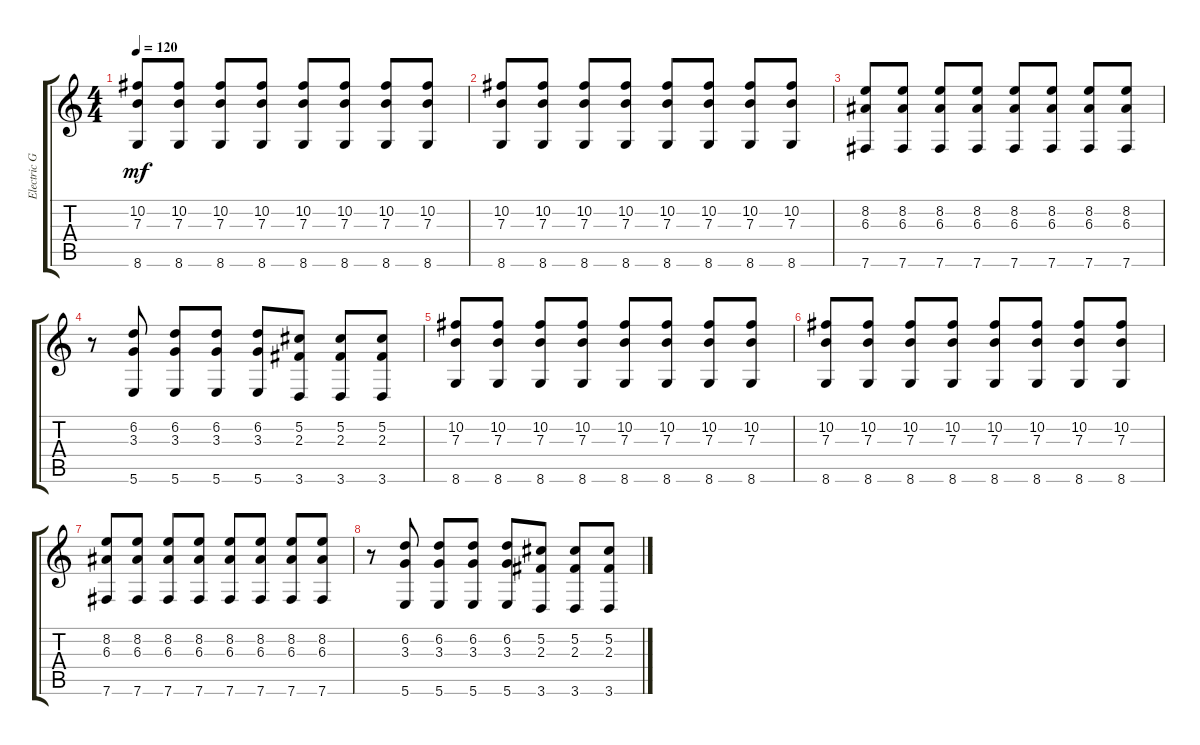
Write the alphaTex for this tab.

\track ("Electric Guitar" "Electric G") {instrument overdrivenguitar}
\staff {score tabs}
\tuning (Db4 Ab3 E3 B2 Gb2 B1) {hide}
\ts (4 4)
\tempo 120
\clef g2
\ks c
(10.2 7.3 8.6).8{dy mf} (10.2 7.3 8.6).8 (10.2 7.3 8.6).8 (10.2 7.3 8.6).8 (10.2 7.3 8.6).8 (10.2 7.3 8.6).8 (10.2 7.3 8.6).8 (10.2 7.3 8.6).8 |
(10.2 7.3 8.6).8 (10.2 7.3 8.6).8 (10.2 7.3 8.6).8 (10.2 7.3 8.6).8 (10.2 7.3 8.6).8 (10.2 7.3 8.6).8 (10.2 7.3 8.6).8 (10.2 7.3 8.6).8 |
(8.2 6.3 7.6).8 (8.2 6.3 7.6).8 (8.2 6.3 7.6).8 (8.2 6.3 7.6).8 (8.2 6.3 7.6).8 (8.2 6.3 7.6).8 (8.2 6.3 7.6).8 (8.2 6.3 7.6).8 |
r.8 (6.2 3.3 5.6).8 (6.2 3.3 5.6).8 (6.2 3.3 5.6).8 (6.2 3.3 5.6).8 (5.2 2.3 3.6).8 (5.2 2.3 3.6).8 (5.2 2.3 3.6).8 |
(10.2 7.3 8.6).8 (10.2 7.3 8.6).8 (10.2 7.3 8.6).8 (10.2 7.3 8.6).8 (10.2 7.3 8.6).8 (10.2 7.3 8.6).8 (10.2 7.3 8.6).8 (10.2 7.3 8.6).8 |
(10.2 7.3 8.6).8 (10.2 7.3 8.6).8 (10.2 7.3 8.6).8 (10.2 7.3 8.6).8 (10.2 7.3 8.6).8 (10.2 7.3 8.6).8 (10.2 7.3 8.6).8 (10.2 7.3 8.6).8 |
(8.2 6.3 7.6).8 (8.2 6.3 7.6).8 (8.2 6.3 7.6).8 (8.2 6.3 7.6).8 (8.2 6.3 7.6).8 (8.2 6.3 7.6).8 (8.2 6.3 7.6).8 (8.2 6.3 7.6).8 |
r.8 (6.2 3.3 5.6).8 (6.2 3.3 5.6).8 (6.2 3.3 5.6).8 (6.2 3.3 5.6).8 (5.2 2.3 3.6).8 (5.2 2.3 3.6).8 (5.2 2.3 3.6).8
